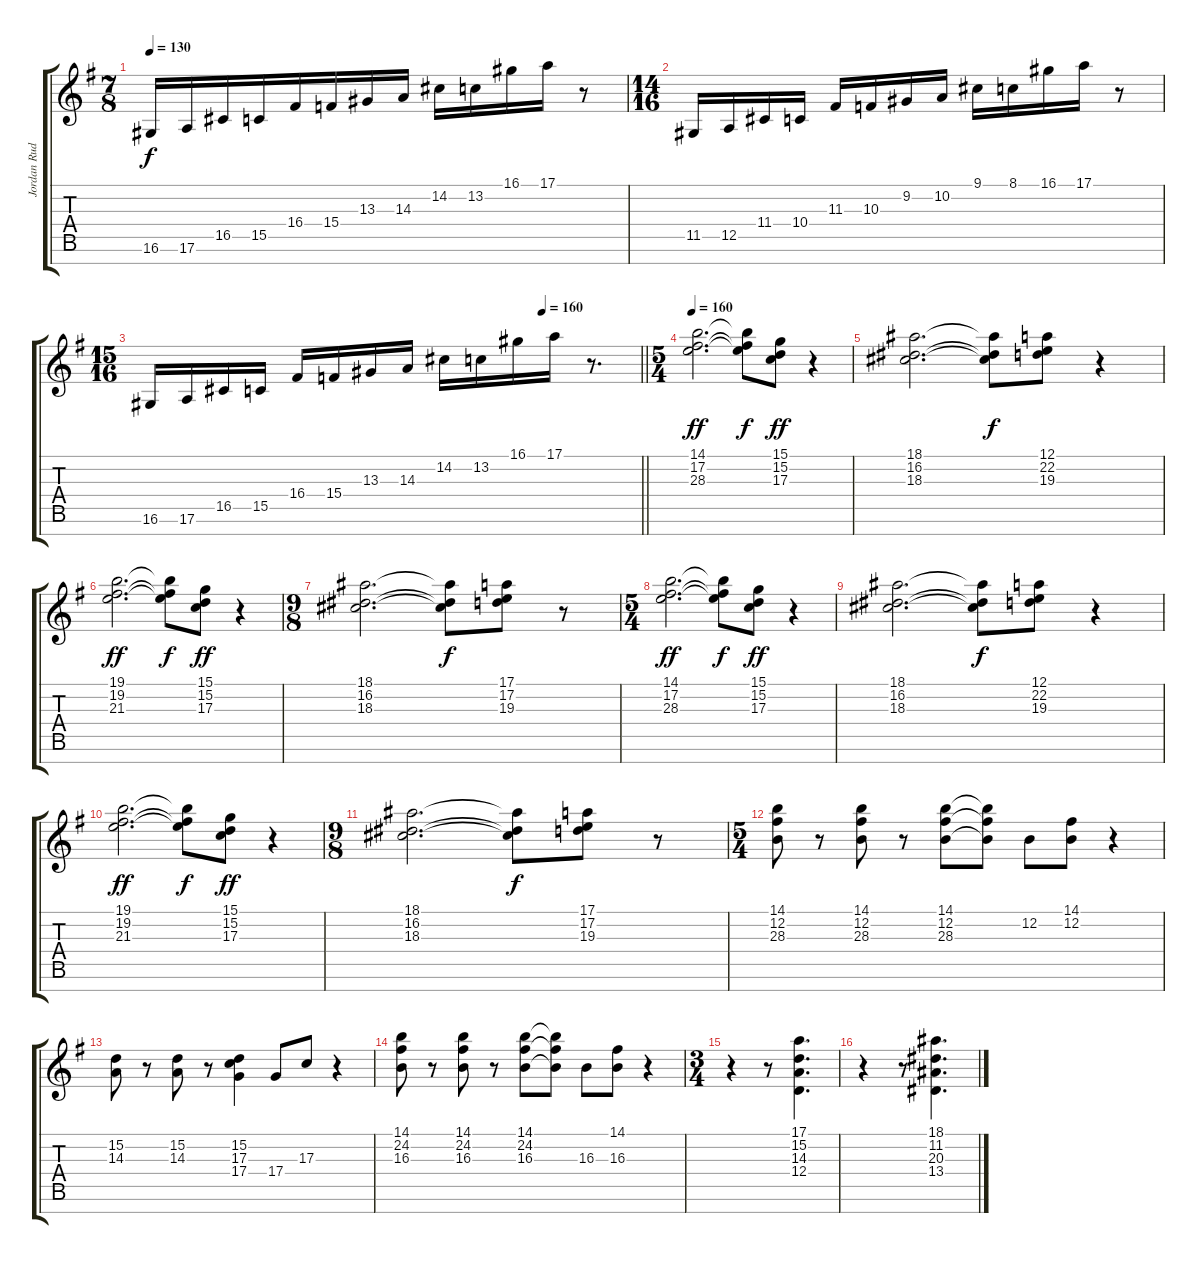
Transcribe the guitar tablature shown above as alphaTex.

\track ("Jordan Rudess - Keyboards" "Jordan Rud") {instrument lead2sawtooth}
\staff {score tabs}
\tuning (E4 B3 G3 D3 A2 E2 B1) {hide}
\ts (7 8)
\tempo 130
\clef g2
\ks g
16.6.16{dy f} 17.6.16 16.5.16 15.5.16 16.4.16 15.4.16 13.3.16 14.3.16 14.2.16 13.2.16 16.1.16 17.1.16 r.8 |
\ts (14 16)
11.5.16 12.5.16 11.4.16 10.4.16 11.3.16 10.3.16 9.2.16 10.2.16 9.1.16 8.1.16 16.1.16 17.1.16 r.8 |
\ts (15 16)
\tempo (160 0.8)
\barLineRight lightlight
16.6.16 17.6.16 16.5.16 15.5.16 16.4.16 15.4.16 13.3.16 14.3.16 14.2.16 13.2.16 16.1.16 17.1.16 r.8{d} |
\ts (5 4)
\tempo 160
(14.1 17.2 28.3).2{d dy ff volume 10 instrument rockorgan} (14.1{t} 17.2{t} 28.3{t}).8{dy f} (15.1 15.2 17.3).8{dy ff} r.4 |
(18.1 16.2 18.3).2{d} (18.1{t} 16.2{t} 18.3{t}).8{dy f} (12.1 22.2 19.3).8 r.4 |
(19.1 19.2 21.3).2{d dy ff} (19.1{t} 19.2{t} 21.3{t}).8{dy f} (15.1 15.2 17.3).8{dy ff} r.4 |
\ts (9 8)
(18.1 16.2 18.3).2{d} (18.1{t} 16.2{t} 18.3{t}).8{dy f} (17.1 17.2 19.3).8 r.8 |
\ts (5 4)
(14.1 17.2 28.3).2{d dy ff volume 10 instrument rockorgan} (14.1{t} 17.2{t} 28.3{t}).8{dy f} (15.1 15.2 17.3).8{dy ff} r.4 |
(18.1 16.2 18.3).2{d} (18.1{t} 16.2{t} 18.3{t}).8{dy f} (12.1 22.2 19.3).8 r.4 |
(19.1 19.2 21.3).2{d dy ff} (19.1{t} 19.2{t} 21.3{t}).8{dy f} (15.1 15.2 17.3).8{dy ff} r.4 |
\ts (9 8)
(18.1 16.2 18.3).2{d} (18.1{t} 16.2{t} 18.3{t}).8{dy f} (17.1 17.2 19.3).8 r.8 |
\ts (5 4)
(14.1 12.2 28.3).8{volume 11 instrument rockorgan} r.8 (14.1 12.2 28.3).8 r.8 (14.1 12.2 28.3).8 (14.1{t} 12.2{t} 28.3{t}).8 12.2.8 (14.1 12.2).8 r.4 |
(15.2 14.3).8 r.8 (15.2 14.3).8 r.8 (15.2 17.3 17.4).4 17.4.8 17.3.8 r.4 |
(14.1 24.2 16.3).8 r.8 (14.1 24.2 16.3).8 r.8 (14.1 24.2 16.3).8 (14.1{t} 24.2{t} 16.3{t}).8 16.3.8 (14.1 16.3).8 r.4 |
\ts (3 4)
r.4 r.8 (17.1 15.2 14.3 12.4).4{d} |
r.4 r.8 (18.1 11.2 20.3 13.4).4{d}
